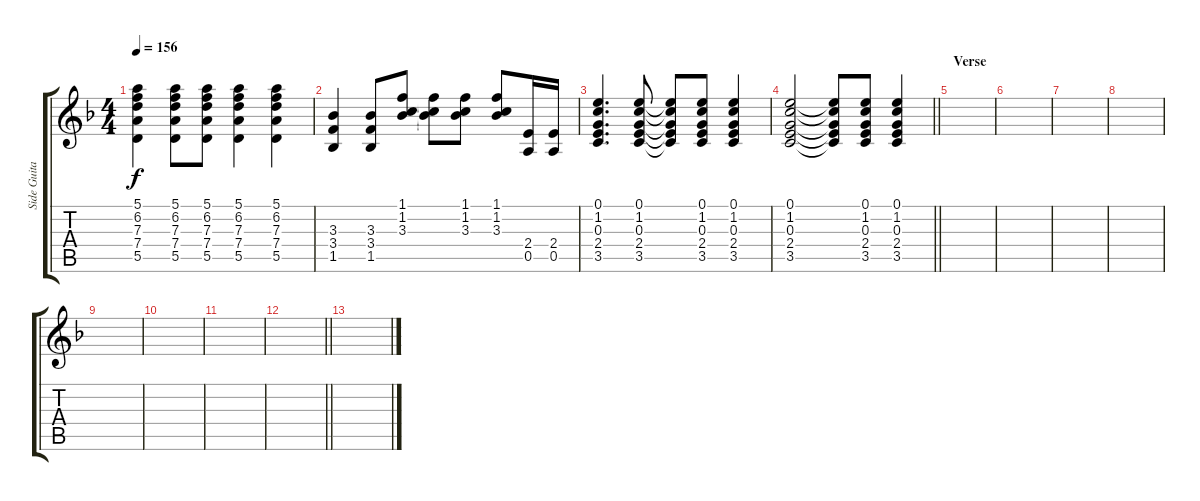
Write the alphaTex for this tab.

\track ("Side Guitar" "Side Guita") {instrument distortionguitar}
\staff {score tabs}
\tuning (E4 B3 G3 D3 A2 E2) {hide}
\ts (4 4)
\tempo 156
\clef g2
\ks f
(5.1 6.2 7.3 7.4 5.5).4{dy f} (5.1 6.2 7.3 7.4 5.5).8 (5.1 6.2 7.3 7.4 5.5).8 (5.1 6.2 7.3 7.4 5.5).4 (5.1 6.2 7.3 7.4 5.5).4 |
(3.3 3.4 1.5).4 (3.3 3.4 1.5).8 (1.1 1.2 3.3).8 (1.1{t} 1.2{t} 3.3{t}).8 (1.1 1.2 3.3).8 (1.1 1.2 3.3).8 (2.4 0.5).16 (2.4 0.5).16 |
(0.1 1.2 0.3 2.4 3.5).4{d} (0.1 1.2 0.3 2.4 3.5).8 (0.1{t} 1.2{t} 0.3{t} 2.4{t} 3.5{t}).8 (0.1 1.2 0.3 2.4 3.5).8 (0.1 1.2 0.3 2.4 3.5).4 |
\barLineRight lightlight
(0.1 1.2 0.3 2.4 3.5).2 (0.1{t} 1.2{t} 0.3{t} 2.4{t} 3.5{t}).8 (0.1 1.2 0.3 2.4 3.5).8 (0.1 1.2 0.3 2.4 3.5).4 |
\section ("" "Verse")
|
|
|
|
|
|
|
\barLineRight lightlight
|
\section ("" " ")
